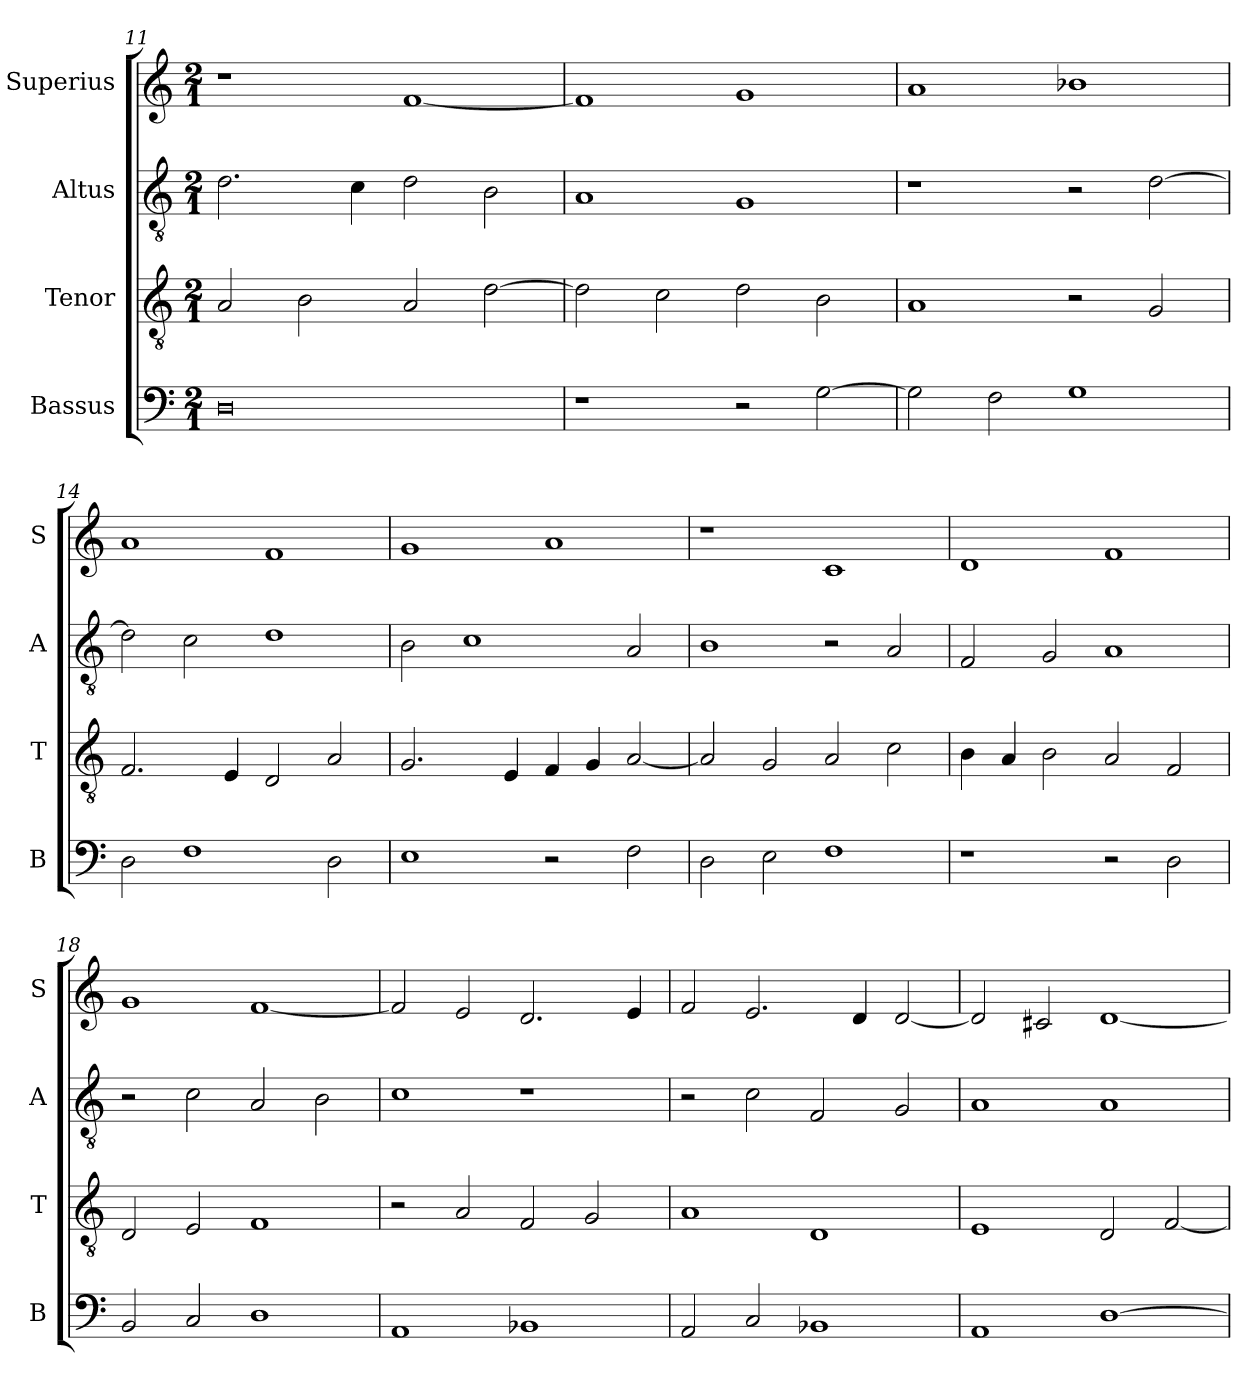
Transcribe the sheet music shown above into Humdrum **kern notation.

**kern	**kern	**kern	**kern
*part4	*part3	*part2	*part1
*staff4	*staff3	*staff2	*staff1
*I"Bassus	*I"Tenor	*I"Altus	*I"Superius
*I'B	*I'T	*I'A	*I'S
*clefF4	*clefGv2	*clefGv2	*clefG2
*k[]	*k[]	*k[]	*k[]
*C:	*C:	*C:	*C:
*M2/1	*M2/1	*M2/1	*M2/1
=11	=11	=11	=11
0D	2A	2.d	1r
.	2B	.	.
.	.	4c	.
.	2A	2d	[1f
.	[2d	2B	.
=12	=12	=12	=12
1r	2d]	1A	1f]
.	2c	.	.
2r	2d	1G	1g
[2G	2B	.	.
=13	=13	=13	=13
2G]	1A	1r	1a
2F	.	.	.
1G	2r	2r	1b-X
.	2G	[2d	.
=14	=14	=14	=14
2D	2.F	2d]	1a
1F	.	2c	.
.	4E	.	.
.	2D	1d	1f
2D	2A	.	.
=15	=15	=15	=15
1E	2.G	2B	1g
.	.	1c	.
.	4E	.	.
2r	4F	.	1a
.	4G	.	.
2F	[2A	2A	.
=16	=16	=16	=16
2D	2A]	1B	1r
2E	2G	.	.
1F	2A	2r	1c
.	2c	2A	.
=17	=17	=17	=17
1r	4B	2F	1d
.	4A	.	.
.	2B	2G	.
2r	2A	1A	1f
2D	2F	.	.
=18	=18	=18	=18
2BB	2D	2r	1g
2C	2E	2c	.
1D	1F	2A	[1f
.	.	2B	.
=19	=19	=19	=19
1AA	2r	1c	2f]
.	2A	.	2e
1BB-X	2F	1r	2.d
.	2G	.	.
.	.	.	4e
=20	=20	=20	=20
2AA	1A	2r	2f
2C	.	2c	2.e
1BB-X	1D	2F	.
.	.	.	4d
.	.	2G	[2d
=21	=21	=21	=21
1AA	1E	1A	2d]
.	.	.	2c#X
[1D	2D	1A	[1d
.	[2F	.	.
=	=	=	=
*-	*-	*-	*-
